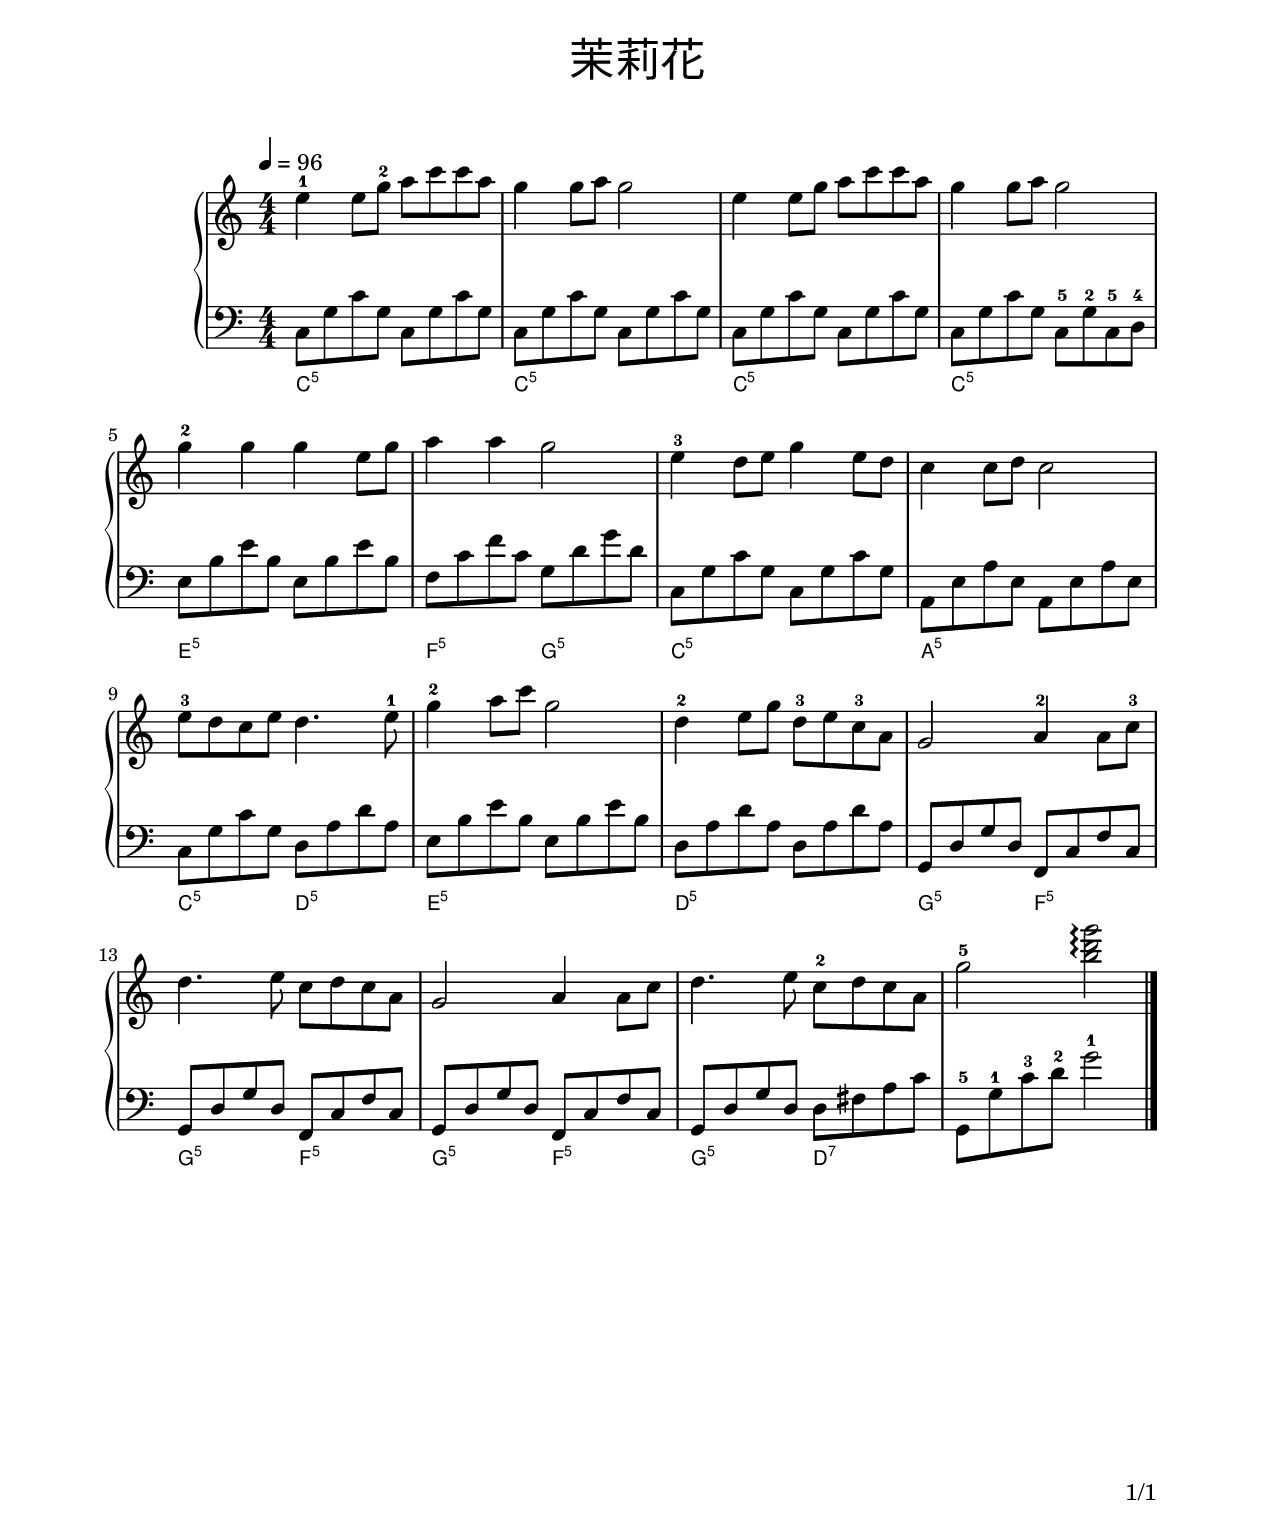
\version "2.24.3"
\include "../settings.v1.ly"

\header {
  title = \markup \override #'((font-name . "FangSong")(font-size . 6)) "茉莉花"
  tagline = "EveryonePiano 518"
}

\paper {
  total-page = 1
}

\markup \vspace #1.5

Cfive   = { c8  g8  c'8 g8  }
Dfive   = { d8  a8  d'8 a8  }
Dseven  = { d8  fs8 a8  c'8 }
Efive   = { e8  b8  e'8 b8  }
Ffivei  = { f8  c'8 f'8 c'8 }
Ffiveii = { f,8 c8  f8  c8  }
Gfivei  = { g8  d'8 g'8 d'8 }
Gfiveii = { g,8 d8  g8  d8  }
Afive   = { a,8 e8  a8  e8  }

\score {
  \new PianoStaff <<
    \new Staff {
      \tempo 4 = 96
      \clef treble
      \key c \major
      \time 4/4
      
      e''4^1       e''8 g''8^2 a''8 c'''8 c'''8 a''8   | g''4   g''8 a''8  g''2         | e''4   e''8 g''8 a''8   c'''8 c'''8  a''8 | g''4 g''8 a''8 g''2                     | \break
      g''4^2       g''4        g''4       e''8  g''8   | a''4   a''4       g''2         | e''4^3 d''8 e''8 g''4         e''8   d''8 | c''4 c''8 d''8 c''2                     | \break
      e''8^3  d''8 c''8 e''8   d''4.            e''8^1 | g''4^2 a''8 c'''8 g''2         | d''4^2 e''8 g''8 d''8^3 e''8  c''8^3 a'8  | g'2            a'4^2 a'8  c''8^3        | \break
      d''4.             e''8   c''8 d''8  c''8  a'8    | g'2               a'4 a'8 c''8 | d''4.       e''8 c''8^2 d''8  c''8   a'8  | g''2^5         <b'' d''' g'''>2\arpeggio | \bar "|."
    }
    \new Staff {
      \clef bass
      \key c \major
      \time 4/4
      
      \Cfive   \Cfive   | \Cfive   \Cfive   | \Cfive   \Cfive  | \Cfive c8^5 g8^2 c8^5 d8^4   |
      \Efive   \Efive   | \Ffivei  \Gfivei  | \Cfive   \Cfive  | \Afive \Afive                |
      \Cfive   \Dfive   | \Efive   \Efive   | \Dfive   \Dfive  | \Gfiveii \Ffiveii            |
      \Gfiveii \Ffiveii | \Gfiveii \Ffiveii | \Gfiveii \Dseven | g,8^5 g8^1 c'8^3 d'8^2 g'2^1 |
    }
    \chords {
      c1:5      | c1:5      | c1:5      | c2:5 r2   |
      e1:5      | f2:5 g2:5 | c1:5      | a1:5      |
      c2:5 d2:5 | e1:5      | d1:5      | g2:5 f2:5 |
      g2:5 f2:5 | g2:5 f2:5 | g2:5 d2:7 | r1        |
    }
  >>
  \layout {}
  \midi {}
}
